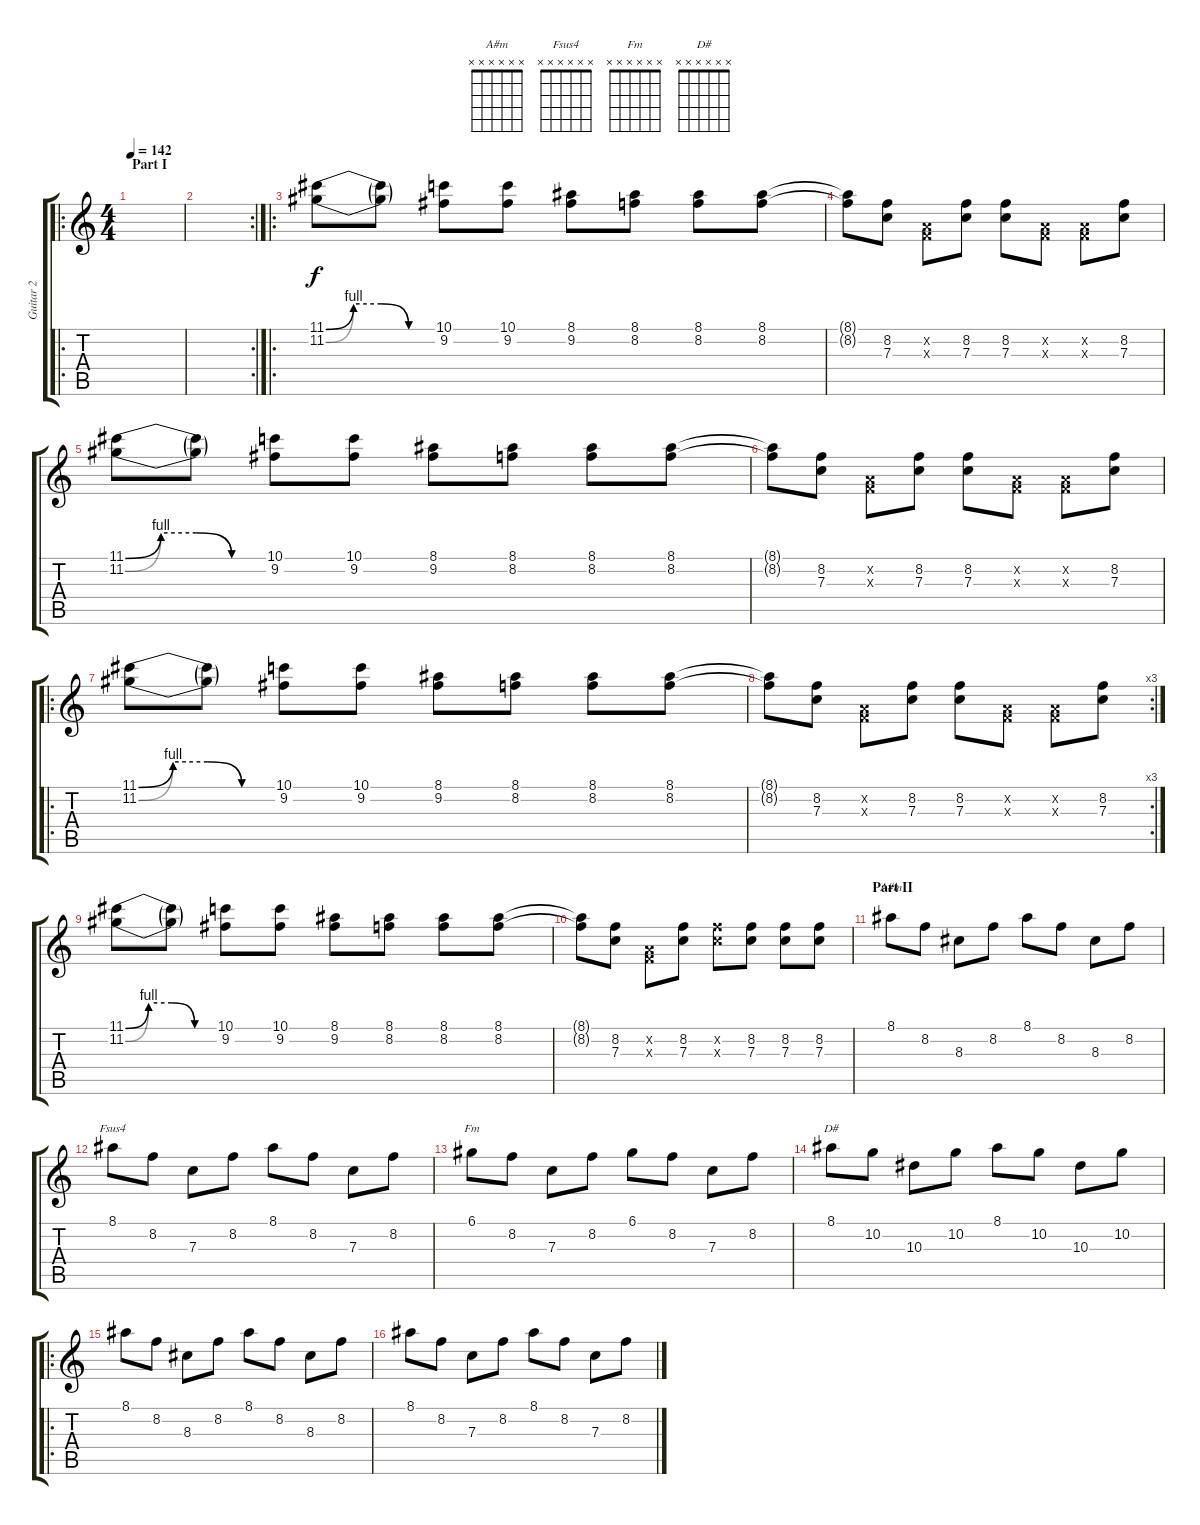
\track ("Guitar 2" "Guitar 2") {instrument overdrivenguitar}
\staff {score tabs}
\tuning (D4 A3 F3 C3 G2 D2) {hide}
\chord ("A#m" x x x x x x) {firstfret 0}
\chord ("Fsus4" x x x x x x) {firstfret 0}
\chord ("Fm" x x x x x x) {firstfret 0}
\chord ("D#" x x x x x x) {firstfret 0}
\ro
\ts (4 4)
\section ("" "Part I")
\tempo 142
\clef g2
\ks c
|
\rc 2
|
\ro
(11.1{be (custom 0 0 15 4 30 4 45 0 60 0)} 11.2{be (custom 0 0 15 4 30 4 45 0 60 0)}).8 (11.1{t} 11.2{t}).8 (10.1 9.2).8 (10.1 9.2).8 (8.1 9.2).8 (8.1 8.2).8 (8.1 8.2).8 (8.1 8.2).8 |
(8.1{t} 8.2{t}).8 (8.2 7.3).8 (0.2{x} 0.3{x}).8 (8.2 7.3).8 (8.2 7.3).8 (0.2{x} 0.3{x}).8 (0.2{x} 0.3{x}).8 (8.2 7.3).8 |
(11.1{be (custom 0 0 15 4 30 4 45 0 60 0)} 11.2{be (custom 0 0 15 4 30 4 45 0 60 0)}).8 (11.1{t} 11.2{t}).8 (10.1 9.2).8 (10.1 9.2).8 (8.1 9.2).8 (8.1 8.2).8 (8.1 8.2).8 (8.1 8.2).8 |
(8.1{t} 8.2{t}).8 (8.2 7.3).8 (0.2{x} 0.3{x}).8 (8.2 7.3).8 (8.2 7.3).8 (0.2{x} 0.3{x}).8 (0.2{x} 0.3{x}).8 (8.2 7.3).8 |
\ro
(11.1{be (custom 0 0 15 4 30 4 45 0 60 0)} 11.2{be (custom 0 0 15 4 30 4 45 0 60 0)}).8 (11.1{t} 11.2{t}).8 (10.1 9.2).8 (10.1 9.2).8 (8.1 9.2).8 (8.1 8.2).8 (8.1 8.2).8 (8.1 8.2).8 |
\rc 3
(8.1{t} 8.2{t}).8 (8.2 7.3).8 (0.2{x} 0.3{x}).8 (8.2 7.3).8 (8.2 7.3).8 (0.2{x} 0.3{x}).8 (0.2{x} 0.3{x}).8 (8.2 7.3).8 |
(11.1{be (custom 0 0 15 4 30 4 45 0 60 0)} 11.2{be (custom 0 0 15 4 30 4 45 0 60 0)}).8 (11.1{t} 11.2{t}).8 (10.1 9.2).8 (10.1 9.2).8 (8.1 9.2).8 (8.1 8.2).8 (8.1 8.2).8 (8.1 8.2).8 |
(8.1{t} 8.2{t}).8 (8.2 7.3).8 (0.2{x} 0.3{x}).8 (8.2 7.3).8 (8.2{x} 7.3{x}).8 (8.2 7.3).8 (8.2 7.3).8 (8.2 7.3).8 |
\section ("" "Part II")
8.1.8{ch "A#m"} 8.2.8 8.3.8 8.2.8 8.1.8 8.2.8 8.3.8 8.2.8 |
8.1.8{ch "Fsus4"} 8.2.8 7.3.8 8.2.8 8.1.8 8.2.8 7.3.8 8.2.8 |
6.1.8{ch "Fm"} 8.2.8 7.3.8 8.2.8 6.1.8 8.2.8 7.3.8 8.2.8 |
8.1.8{ch "D#"} 10.2.8 10.3.8 10.2.8 8.1.8 10.2.8 10.3.8 10.2.8 |
\ro
8.1.8 8.2.8 8.3.8 8.2.8 8.1.8 8.2.8 8.3.8 8.2.8 |
8.1.8 8.2.8 7.3.8 8.2.8 8.1.8 8.2.8 7.3.8 8.2.8
